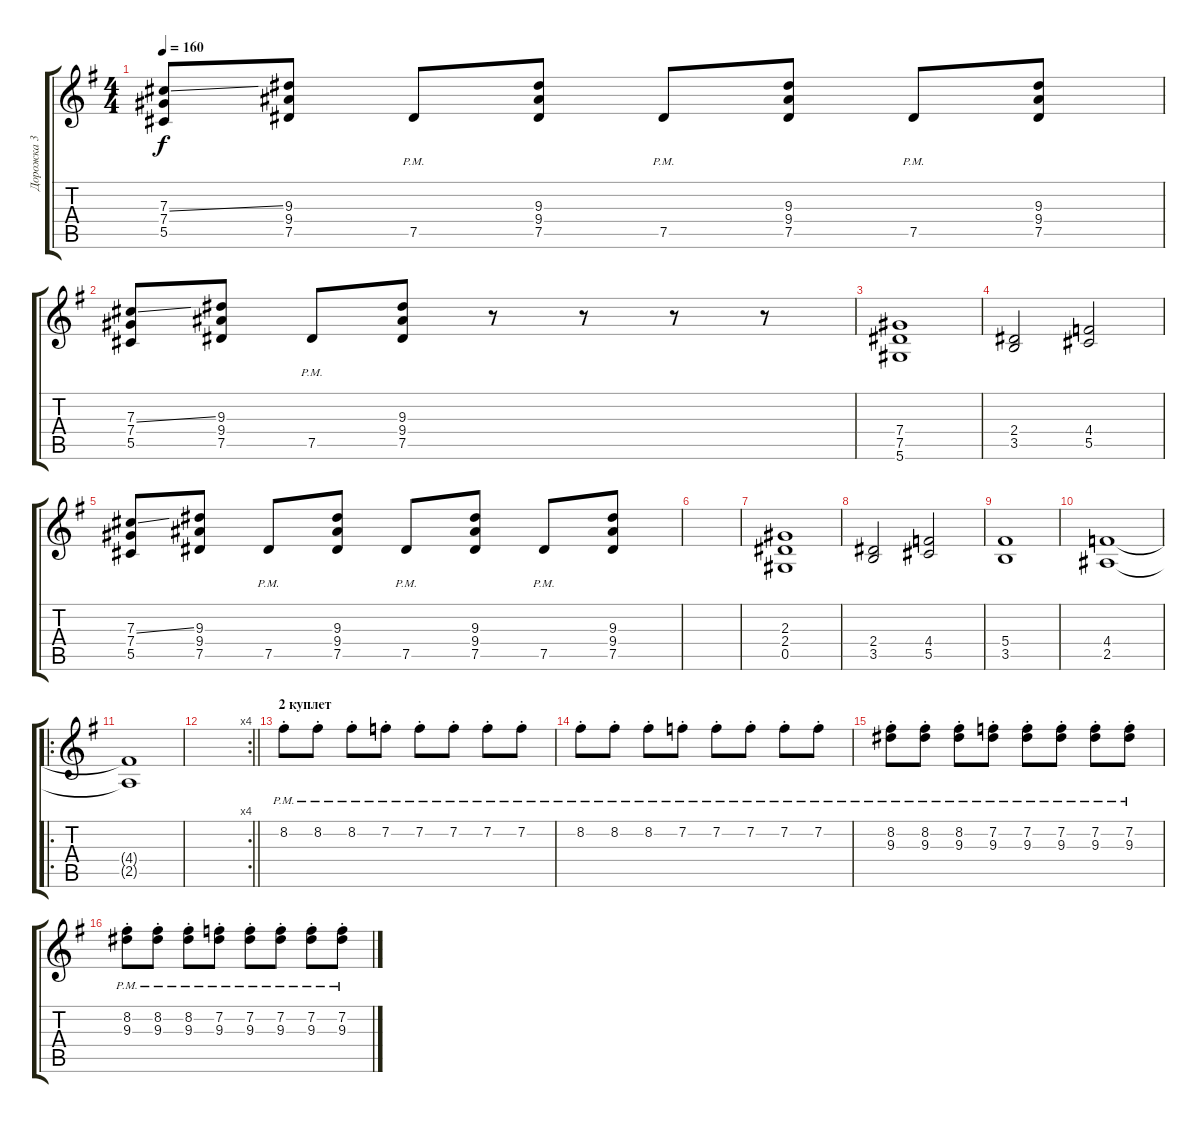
\track ("Дорожка 3" "Дорожка 3") {instrument electricguitarclean}
\staff {score tabs}
\tuning (Eb4 Bb3 Gb3 Db3 Ab2 Eb2) {hide}
\ts (4 4)
\tempo 160
\clef g2
\ks eminor
(7.3{ss} 7.4 5.5).8{dy f} (9.3 9.4 7.5).8 7.5{pm}.8 (9.3 9.4 7.5).8 7.5{pm}.8 (9.3 9.4 7.5).8 7.5{pm}.8 (9.3 9.4 7.5).8 |
(7.3{ss} 7.4 5.5).8 (9.3 9.4 7.5).8 7.5{pm}.8 (9.3 9.4 7.5).8 r.8 r.8 r.8 r.8 |
(7.4 7.5 5.6).1 |
(2.4 3.5).2 (4.4 5.5).2 |
(7.3{ss} 7.4 5.5).8 (9.3 9.4 7.5).8 7.5{pm}.8 (9.3 9.4 7.5).8 7.5{pm}.8 (9.3 9.4 7.5).8 7.5{pm}.8 (9.3 9.4 7.5).8 |
|
(2.3 2.4 0.5).1 |
(2.4 3.5).2 (4.4 5.5).2 |
(5.4 3.5).1 |
(4.4 2.5).1 |
\ro
(4.4{t} 2.5{t}).1 |
\rc 4
\barLineRight lightlight
|
\section ("" "2 куплет")
8.2{pm st}.8 8.2{pm st}.8 8.2{pm st}.8 7.2{pm st}.8 7.2{pm st}.8 7.2{pm st}.8 7.2{pm st}.8 7.2{pm st}.8 |
8.2{pm st}.8 8.2{pm st}.8 8.2{pm st}.8 7.2{pm st}.8 7.2{pm st}.8 7.2{pm st}.8 7.2{pm st}.8 7.2{pm st}.8 |
(8.2{pm st} 9.3).8 (8.2{pm st} 9.3).8 (8.2{pm st} 9.3).8 (7.2{pm st} 9.3).8 (7.2{pm st} 9.3).8 (7.2{pm st} 9.3).8 (7.2{pm st} 9.3).8 (7.2{pm st} 9.3).8 |
(8.2{pm st} 9.3).8 (8.2{pm st} 9.3).8 (8.2{pm st} 9.3).8 (7.2{pm st} 9.3).8 (7.2{pm st} 9.3).8 (7.2{pm st} 9.3).8 (7.2{pm st} 9.3).8 (7.2{pm st} 9.3).8
